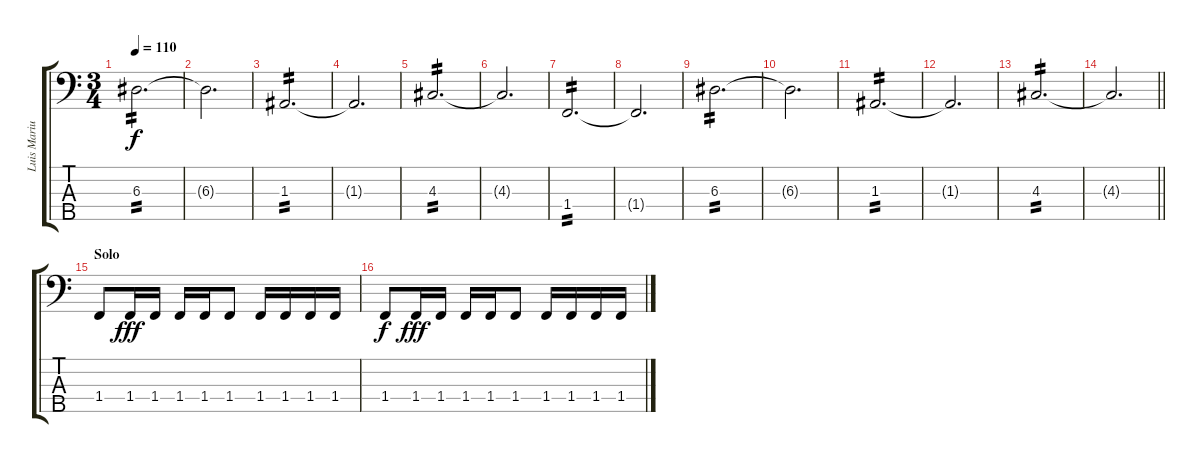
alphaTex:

\track ("Luis Mariuti" "Luis Mariu") {instrument electricbassfinger}
\staff {score tabs}
\tuning (G2 D2 A1 E1 B0) {hide}
\ts (3 4)
\tempo 110
\clef f4
\ks c
6.3.2{d tp 2 dy f} |
6.3{t}.2{d} |
1.3.2{d tp 2} |
1.3{t}.2{d} |
4.3.2{d tp 2} |
4.3{t}.2{d} |
1.4.2{d tp 2} |
1.4{t}.2{d} |
6.3.2{d tp 2} |
6.3{t}.2{d} |
1.3.2{d tp 2} |
1.3{t}.2{d} |
4.3.2{d tp 2} |
\barLineRight lightlight
4.3{t}.2{d} |
\section ("" "Solo")
1.4.8 1.4.16{dy fff} 1.4.16 1.4.16 1.4.16 1.4.8 1.4.16 1.4.16 1.4.16 1.4.16 |
1.4.8{dy f} 1.4.16{dy fff} 1.4.16 1.4.16 1.4.16 1.4.8 1.4.16 1.4.16 1.4.16 1.4.16
